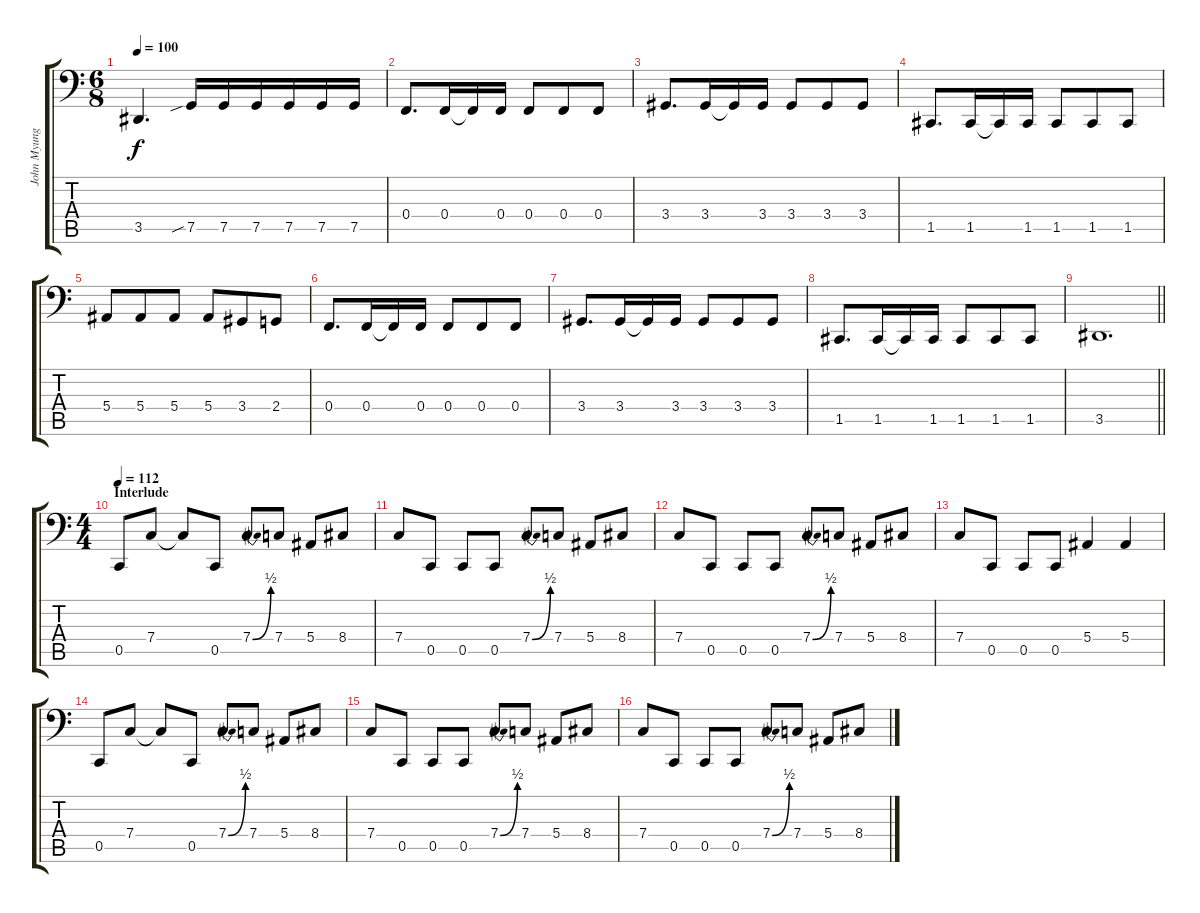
\track ("John Myung" "John Myung") {instrument electricbassfinger}
\staff {score tabs}
\tuning (Ab2 Eb2 Bb1 F1 C1 B0) {hide}
\ts (6 8)
\tempo 100
\clef f4
\ks c
3.5.4{d dy f} 7.5{sib}.16 7.5.16 7.5.16 7.5.16 7.5.16 7.5.16 |
0.4.8{d} 0.4.16 0.4{t}.16 0.4.16 0.4.8 0.4.8 0.4.8 |
3.4.8{d} 3.4.16 3.4{t}.16 3.4.16 3.4.8 3.4.8 3.4.8 |
1.5.8{d} 1.5.16 1.5{t}.16 1.5.16 1.5.8 1.5.8 1.5.8 |
5.4.8 5.4.8 5.4.8 5.4.8 3.4.8 2.4.8 |
0.4.8{d} 0.4.16 0.4{t}.16 0.4.16 0.4.8 0.4.8 0.4.8 |
3.4.8{d} 3.4.16 3.4{t}.16 3.4.16 3.4.8 3.4.8 3.4.8 |
1.5.8{d} 1.5.16 1.5{t}.16 1.5.16 1.5.8 1.5.8 1.5.8 |
\barLineRight lightlight
3.5.1{d} |
\ts (4 4)
\section ("" "Interlude")
\tempo 112
0.5.8 7.4.8 7.4{t}.8 0.5.8 7.4{be (bend 0 0 60 2)}.8 7.4.8 5.4.8 8.4.8 |
7.4.8 0.5.8 0.5.8 0.5.8 7.4{be (bend 0 0 60 2)}.8 7.4.8 5.4.8 8.4.8 |
7.4.8 0.5.8 0.5.8 0.5.8 7.4{be (bend 0 0 60 2)}.8 7.4.8 5.4.8 8.4.8 |
7.4.8 0.5.8 0.5.8 0.5.8 5.4.4 5.4.4 |
0.5.8 7.4.8 7.4{t}.8 0.5.8 7.4{be (bend 0 0 60 2)}.8 7.4.8 5.4.8 8.4.8 |
7.4.8 0.5.8 0.5.8 0.5.8 7.4{be (bend 0 0 60 2)}.8 7.4.8 5.4.8 8.4.8 |
7.4.8 0.5.8 0.5.8 0.5.8 7.4{be (bend 0 0 60 2)}.8 7.4.8 5.4.8 8.4.8
